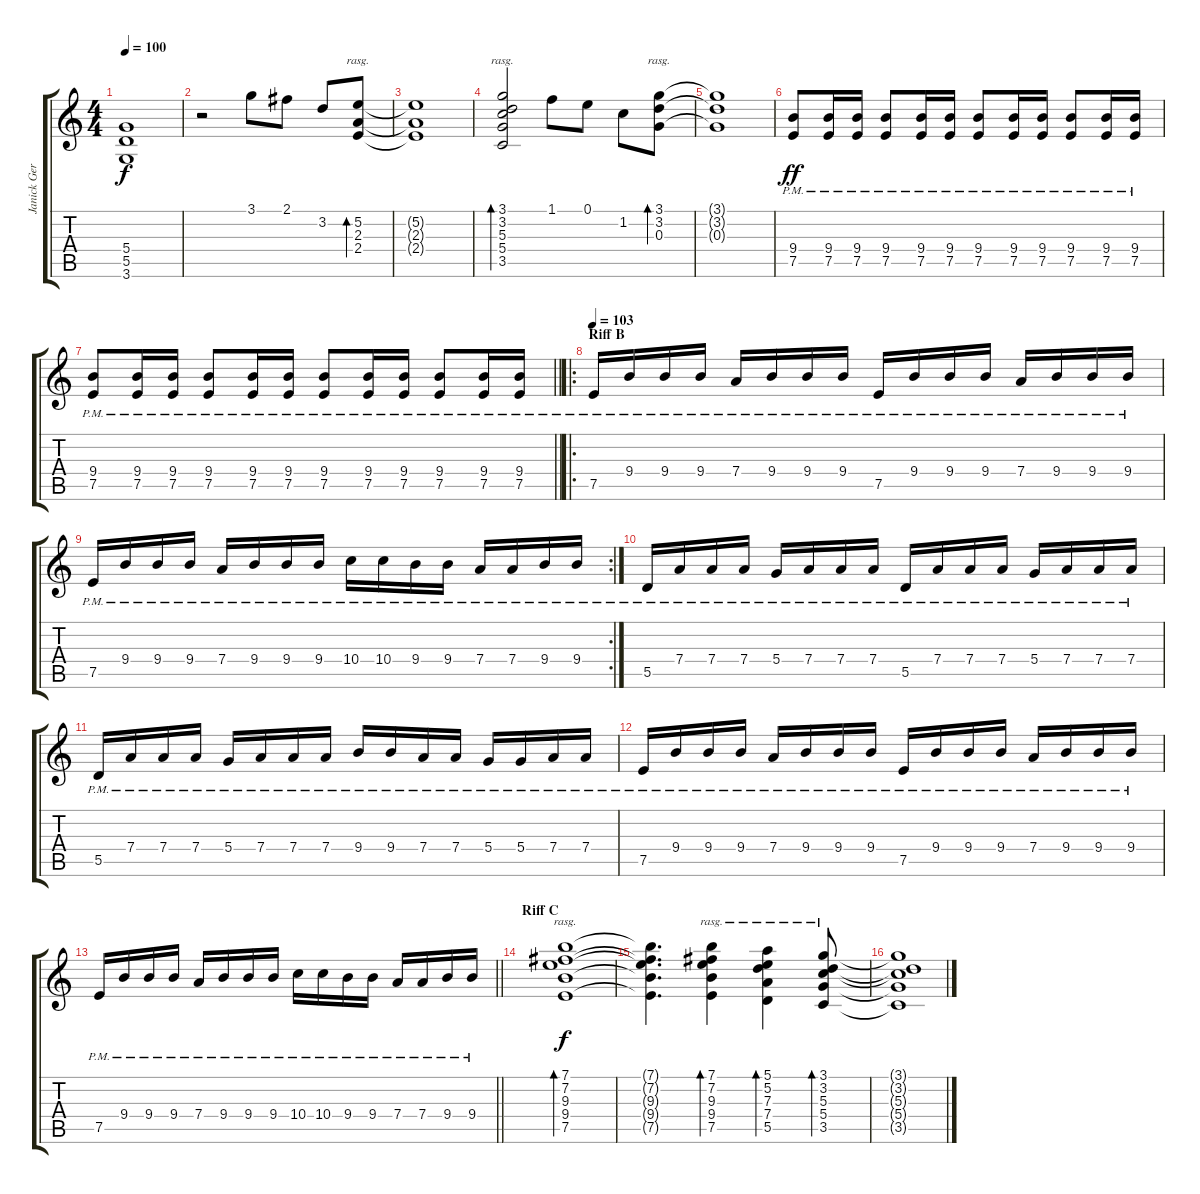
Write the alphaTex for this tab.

\track ("Janick Gers" "Janick Ger") {instrument distortionguitar}
\staff {score tabs}
\tuning (E4 B3 G3 D3 A2 E2) {hide}
\ts (4 4)
\tempo 100
\clef g2
\ks c
(5.4 5.5 3.6).1{dy f} |
r.2{volume 14} 3.1.8 2.1.8 3.2.8 (5.2 2.3 2.4).8{bd 120 rasg ii volume 11} |
(5.2{t} 2.3{t} 2.4{t}).1{volume 11} |
(3.1 3.2 5.3 5.4 3.5).2{bd 120 rasg ii} 1.1.8{volume 14} 0.1.8 1.2.8 (3.1 3.2 0.3).8{bd 120 rasg ii volume 11} |
(3.1{t} 3.2{t} 0.3{t}).1{volume 11} |
(9.4{pm} 7.5{pm}).8{dy ff} (9.4{pm} 7.5{pm}).16 (9.4{pm} 7.5{pm}).16 (9.4{pm} 7.5{pm}).8 (9.4{pm} 7.5{pm}).16 (9.4{pm} 7.5{pm}).16 (9.4{pm} 7.5{pm}).8 (9.4{pm} 7.5{pm}).16 (9.4{pm} 7.5{pm}).16 (9.4{pm} 7.5{pm}).8 (9.4{pm} 7.5{pm}).16 (9.4{pm} 7.5{pm}).16 |
\barLineRight lightlight
(9.4{pm} 7.5{pm}).8 (9.4{pm} 7.5{pm}).16 (9.4{pm} 7.5{pm}).16 (9.4{pm} 7.5{pm}).8 (9.4{pm} 7.5{pm}).16 (9.4{pm} 7.5{pm}).16 (9.4{pm} 7.5{pm}).8 (9.4{pm} 7.5{pm}).16 (9.4{pm} 7.5{pm}).16 (9.4{pm} 7.5{pm}).8 (9.4{pm} 7.5{pm}).16 (9.4{pm} 7.5{pm}).16 |
\ro
\section ("" "Riff B")
\tempo 103
7.5{pm}.16 9.4{pm}.16 9.4{pm}.16 9.4{pm}.16 7.4{pm}.16 9.4{pm}.16 9.4{pm}.16 9.4{pm}.16 7.5{pm}.16 9.4{pm}.16 9.4{pm}.16 9.4{pm}.16 7.4{pm}.16 9.4{pm}.16 9.4{pm}.16 9.4{pm}.16 |
\rc 2
7.5{pm}.16 9.4{pm}.16 9.4{pm}.16 9.4{pm}.16 7.4{pm}.16 9.4{pm}.16 9.4{pm}.16 9.4{pm}.16 10.4{pm}.16 10.4{pm}.16 9.4{pm}.16 9.4{pm}.16 7.4{pm}.16 7.4{pm}.16 9.4{pm}.16 9.4{pm}.16 |
5.5{pm}.16 7.4{pm}.16 7.4{pm}.16 7.4{pm}.16 5.4{pm}.16 7.4{pm}.16 7.4{pm}.16 7.4{pm}.16 5.5{pm}.16 7.4{pm}.16 7.4{pm}.16 7.4{pm}.16 5.4{pm}.16 7.4{pm}.16 7.4{pm}.16 7.4{pm}.16 |
5.5{pm}.16 7.4{pm}.16 7.4{pm}.16 7.4{pm}.16 5.4{pm}.16 7.4{pm}.16 7.4{pm}.16 7.4{pm}.16 9.4{pm}.16 9.4{pm}.16 7.4{pm}.16 7.4{pm}.16 5.4{pm}.16 5.4{pm}.16 7.4{pm}.16 7.4{pm}.16 |
7.5{pm}.16 9.4{pm}.16 9.4{pm}.16 9.4{pm}.16 7.4{pm}.16 9.4{pm}.16 9.4{pm}.16 9.4{pm}.16 7.5{pm}.16 9.4{pm}.16 9.4{pm}.16 9.4{pm}.16 7.4{pm}.16 9.4{pm}.16 9.4{pm}.16 9.4{pm}.16 |
\barLineRight lightlight
7.5{pm}.16 9.4{pm}.16 9.4{pm}.16 9.4{pm}.16 7.4{pm}.16 9.4{pm}.16 9.4{pm}.16 9.4{pm}.16 10.4{pm}.16 10.4{pm}.16 9.4{pm}.16 9.4{pm}.16 7.4{pm}.16 7.4{pm}.16 9.4{pm}.16 9.4{pm}.16 |
\section ("" "Riff C")
(7.1 7.2 9.3 9.4 7.5).1{bd 240 rasg ii dy f} |
(7.1{t} 7.2{t} 9.3{t} 9.4{t} 7.5{t}).4{d} (7.1 7.2 9.3 9.4 7.5).4{bd 240 rasg ii} (5.1 5.2 7.3 7.4 5.5).4{bd 240 rasg ii} (3.1 3.2 5.3 5.4 3.5).8{bd 240 rasg ii} |
(3.1{t} 3.2{t} 5.3{t} 5.4{t} 3.5{t}).1
